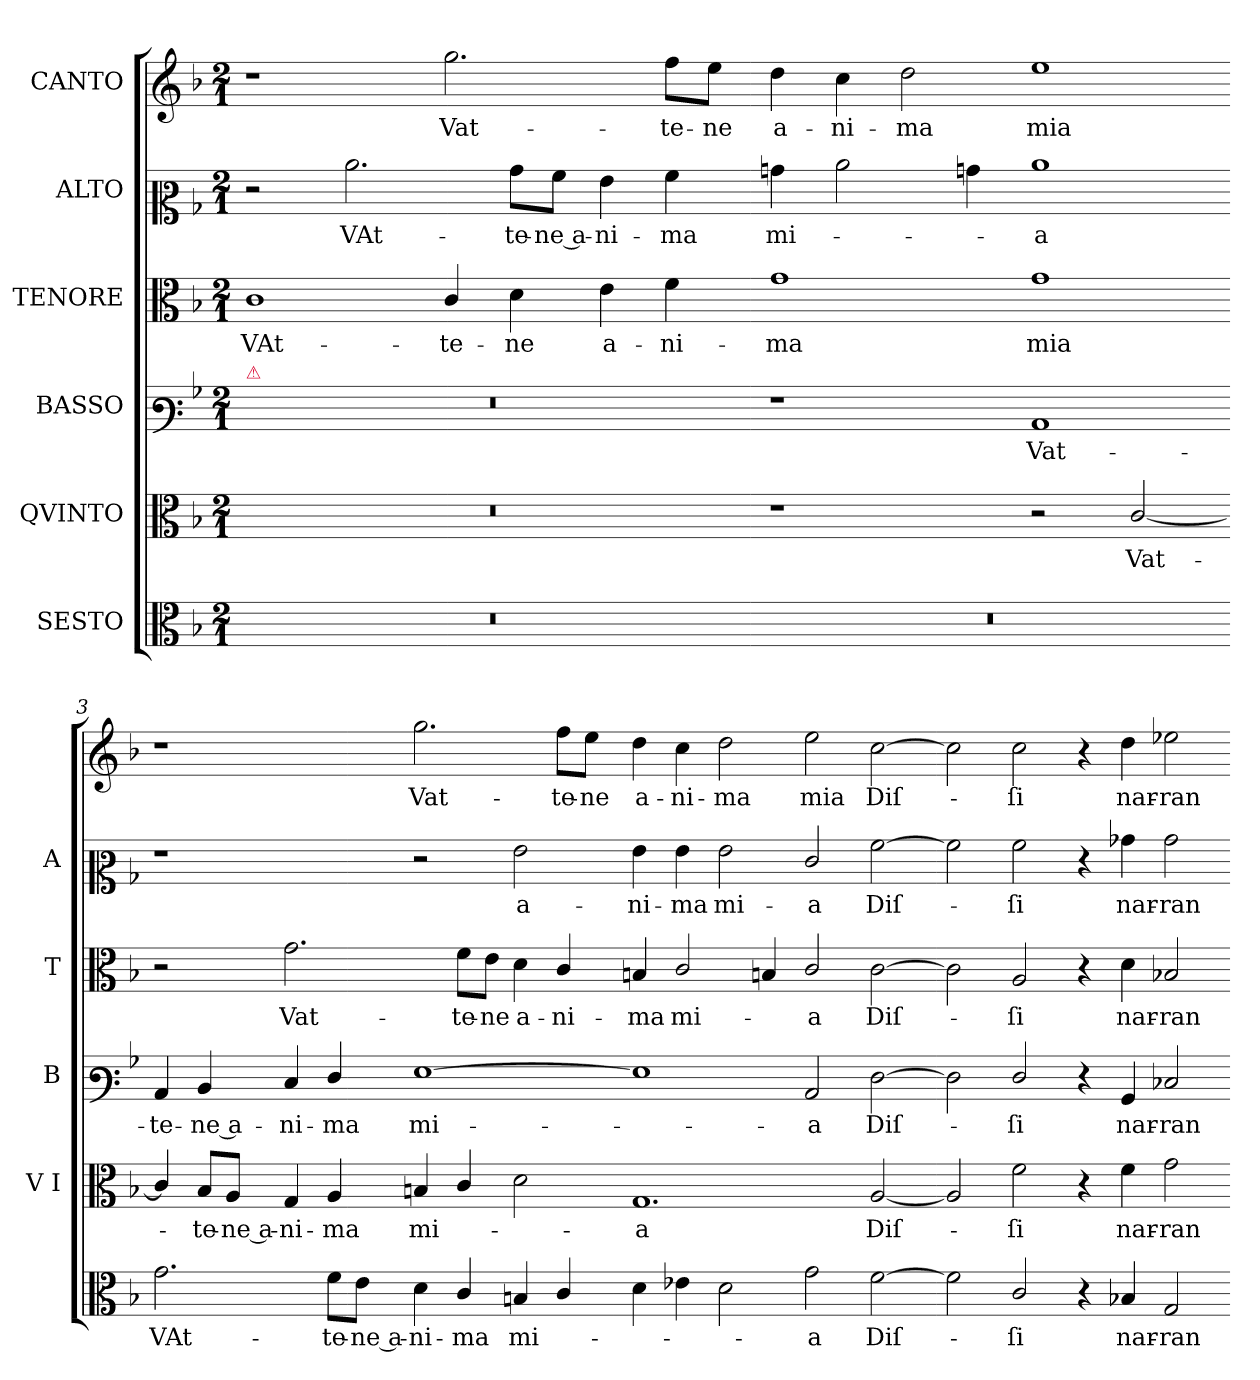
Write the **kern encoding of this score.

**kern	**text	**kern	**text	**kern	**text	**kern	**text	**kern	**text	**kern	**text
*part6	*part6	*part5	*part5	*part4	*part4	*part3	*part3	*part2	*part2	*part1	*part1
*staff6	*staff6	*staff5	*staff5	*staff4	*staff4	*staff3	*staff3	*staff2	*staff2	*staff1	*staff1
*I"SESTO	*	*I"QVINTO	*	*I"BASSO	*	*I"TENORE	*	*I"ALTO	*	*I"CANTO	*
*	*	*I'V I	*	*I'B	*	*I'T	*	*I'A	*	*	*
*clefC3	*	*clefC3	*	*clefF3	*	*clefC3	*	*clefC2	*	*clefG2	*
*k[b-]	*	*k[b-]	*	*k[b-]	*	*k[b-]	*	*k[b-]	*	*k[b-]	*
*F:	*	*F:	*	*F:	*	*F:	*	*F:	*	*F:	*
*M2/1	*	*M2/1	*	*M2/1	*	*M2/1	*	*M2/1	*	*M2/1	*
=1	=1	=1	=1	=1	=1	=1	=1	=1	=1	=1	=1
!	!	!	!	!LO:TX:a:color=crimson:t=⚠	!	!	!	!	!	!	!
0r	.	0r	.	0r	.	1c	VAt-	2r	.	1r	.
.	.	.	.	.	.	.	.	2.cc\	VAt-	.	.
.	.	.	.	.	.	4c/	-te-	.	.	2.gg\	Vat-
.	.	.	.	.	.	4d\	-ne	8b-\L	-te-	.	.
.	.	.	.	.	.	.	.	8a\J	-ne a-	.	.
.	.	.	.	.	.	4e\	a-	4g\	-ni-	.	.
.	.	.	.	.	.	4f\	-ni-	4a\	-ma	8ff\L	-te-
.	.	.	.	.	.	.	.	.	.	8ee\J	-ne
=2-	=2-	=2-	=2-	=2-	=2-	=2-	=2-	=2-	=2-	=2-	=2-
0r	.	1r	.	1r	.	1g	-ma	4bn\	mi-	4dd\	a-
.	.	.	.	.	.	.	.	2cc\	.	4cc\	-ni-
.	.	.	.	.	.	.	.	.	.	2dd\	-ma
.	.	.	.	.	.	.	.	4bn\	.	.	.
.	.	2r	.	1C	Vat-	1g	mia	1cc	-a	1ee	mia
.	.	[2c/	Vat-	.	.	.	.	.	.	.	.
=3-	=3-	=3-	=3-	=3-	=3-	=3-	=3-	=3-	=3-	=3-	=3-
2.g\	VAt-	4c/]	.	4C/	-te-	2r	.	1r	.	1r	.
.	.	8B-/L	-te-	4D/	-ne a-	.	.	.	.	.	.
.	.	8A/J	-ne a-	.	.	.	.	.	.	.	.
.	.	4G/	-ni-	4E/	-ni-	2.g\	Vat-	.	.	.	.
8f\L	-te-	4A/	-ma	4F/	-ma	.	.	.	.	.	.
8e\J	-ne a-	.	.	.	.	.	.	.	.	.	.
4d\	-ni-	4Bn/	mi-	[1G	mi-	.	.	2r	.	2.gg\	Vat-
4c/	-ma	4c/	.	.	.	8f\L	-te-	.	.	.	.
.	.	.	.	.	.	8e\J	-ne	.	.	.	.
4Bn/	mi-	2d\	.	.	.	4d\	a-	2g\	a-	.	.
4c/	.	.	.	.	.	4c/	-ni-	.	.	8ff\L	-te-
.	.	.	.	.	.	.	.	.	.	8ee\J	-ne
=4-	=4-	=4-	=4-	=4-	=4-	=4-	=4-	=4-	=4-	=4-	=4-
4d\	.	1.G	-a	1G]	.	4Bn/	-ma	4g\	-ni-	4dd\	a-
4e-X\	.	.	.	.	.	2c/	mi-	4g\	-ma	4cc\	-ni-
2d\	.	.	.	.	.	.	.	2g\	mi-	2dd\	-ma
.	.	.	.	.	.	4Bn/	.	.	.	.	.
2g\	-a	.	.	2C/	-a	2c/	-a	2e/	-a	2ee\	mia
[2f\	Diſ-	[2A/	Diſ-	[2F\	Diſ-	[2c\	Diſ-	[2a\	Diſ-	[2cc\	Diſ-
=5-	=5-	=5-	=5-	=5-	=5-	=5-	=5-	=5-	=5-	=5-	=5-
2f\]	.	2A/]	.	2F\]	.	2c\]	.	2a\]	.	2cc\]	.
2c/	-ſi	2f\	-ſi	2F/	-ſi	2A/	-ſi	2a\	-ſi	2cc\	-ſi
4r	.	4r	.	4r	.	4r	.	4r	.	4r	.
4B-X/	nar-	4f\	nar-	4BB-/	nar-	4d\	nar-	4b-X\	nar-	4dd\	nar-
2G/	-ran-	2g\	-ran-	2E-X/	-ran-	2B-X/	-ran-	2b-\	-ran-	2ee-X\	-ran-
=-	=-	=-	=-	=-	=-	=-	=-	=-	=-	=-	=-
*-	*-	*-	*-	*-	*-	*-	*-	*-	*-	*-	*-
